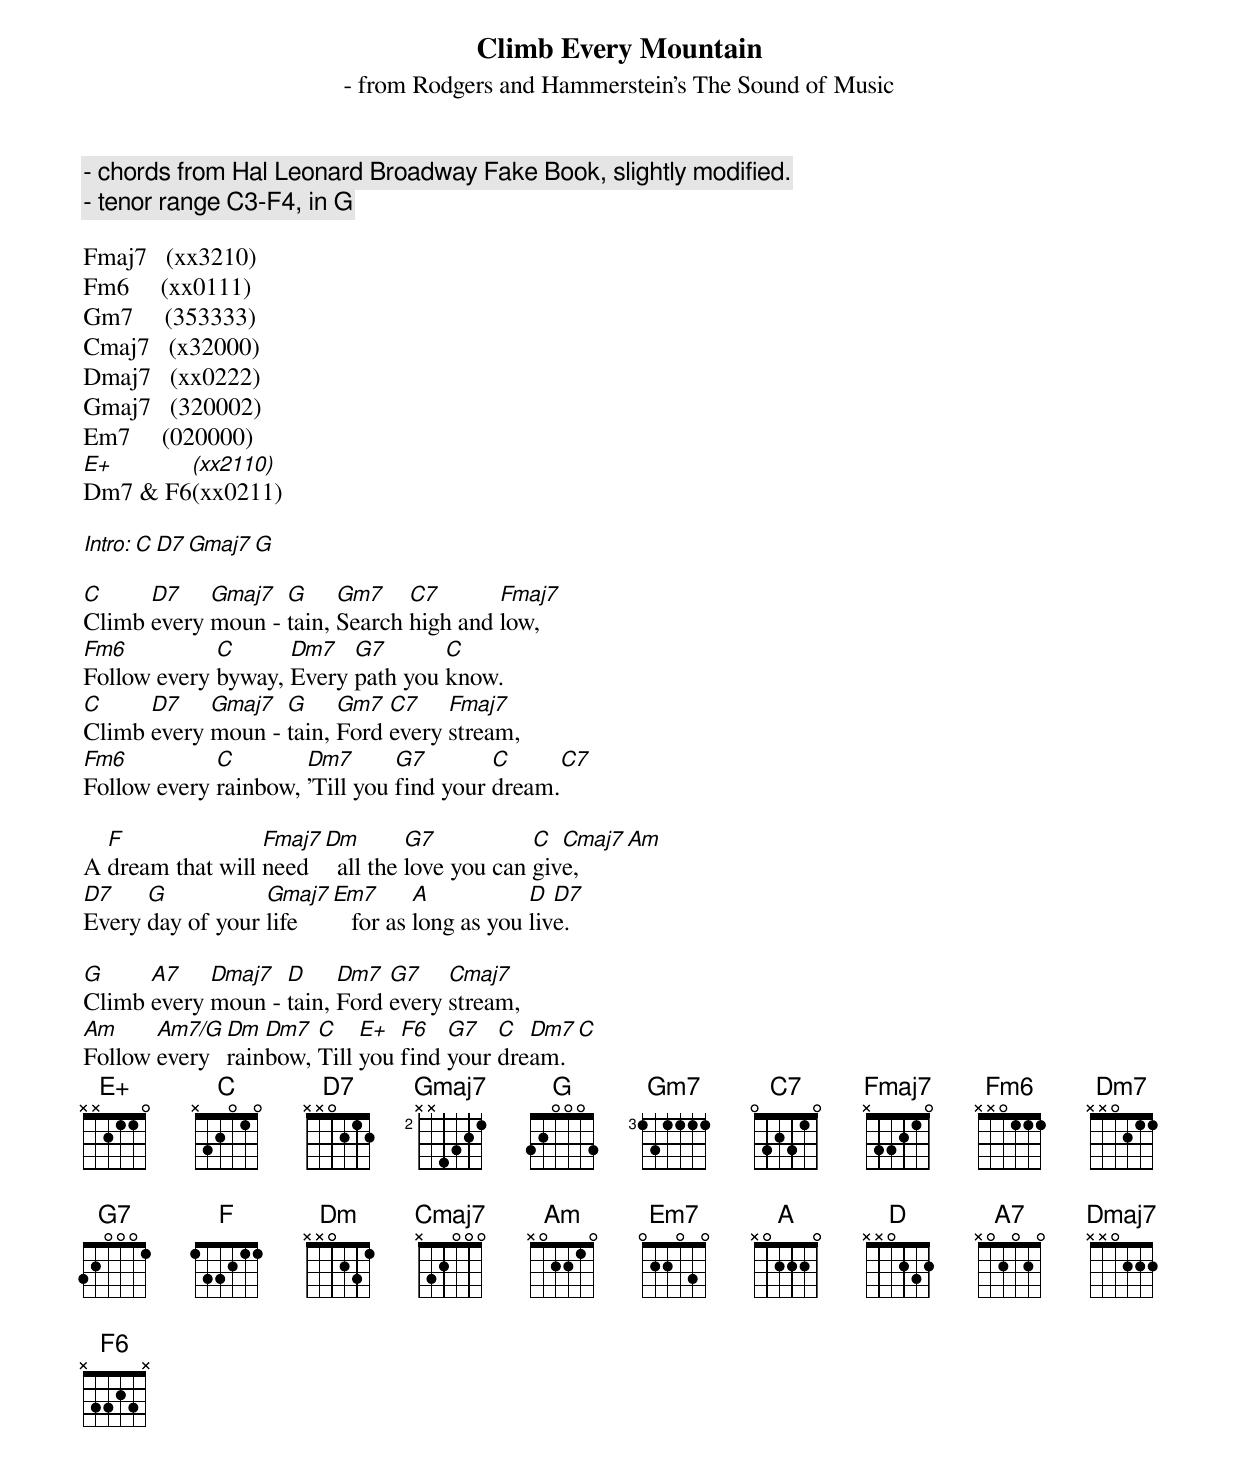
Climb Every Mountain
 - from Rodgers and Hammerstein's The Sound of Music
 - chords from Hal Leonard Broadway Fake Book, slightly modified.
 - tenor range C3-F4, in G

Fmaj7   (xx3210)
Fm6     (xx0111)
Gm7     (353333)
Cmaj7   (x32000)
Dmaj7   (xx0222)
Gmaj7   (320002)
Em7     (020000)
E+      (xx2110)
Dm7 & F6(xx0211)

Intro: C  D7  Gmaj7  G

C     D7    Gmaj7  G     Gm7    C7       Fmaj7
Climb every moun - tain, Search high and low,
Fm6          C      Dm7   G7       C
Follow every byway, Every path you know.
C     D7    Gmaj7  G     Gm7  C7    Fmaj7
Climb every moun - tain, Ford every stream,
Fm6          C        Dm7       G7        C     C7
Follow every rainbow, 'Till you find your dream.

  F               Fmaj7 Dm        G7           C  Cmaj7  Am
A dream that will need    all the love you can give,
D7    G           Gmaj7 Em7       A           D  D7
Every day of your life     for as long as you live.

G     A7    Dmaj7  D     Dm7  G7    Cmaj7
Climb every moun - tain, Ford every stream,
Am     Am7/G  Dm  Dm7  C    E+  F6   G7   C  Dm7  C
Follow every  rainbow, Till you find your dream.
